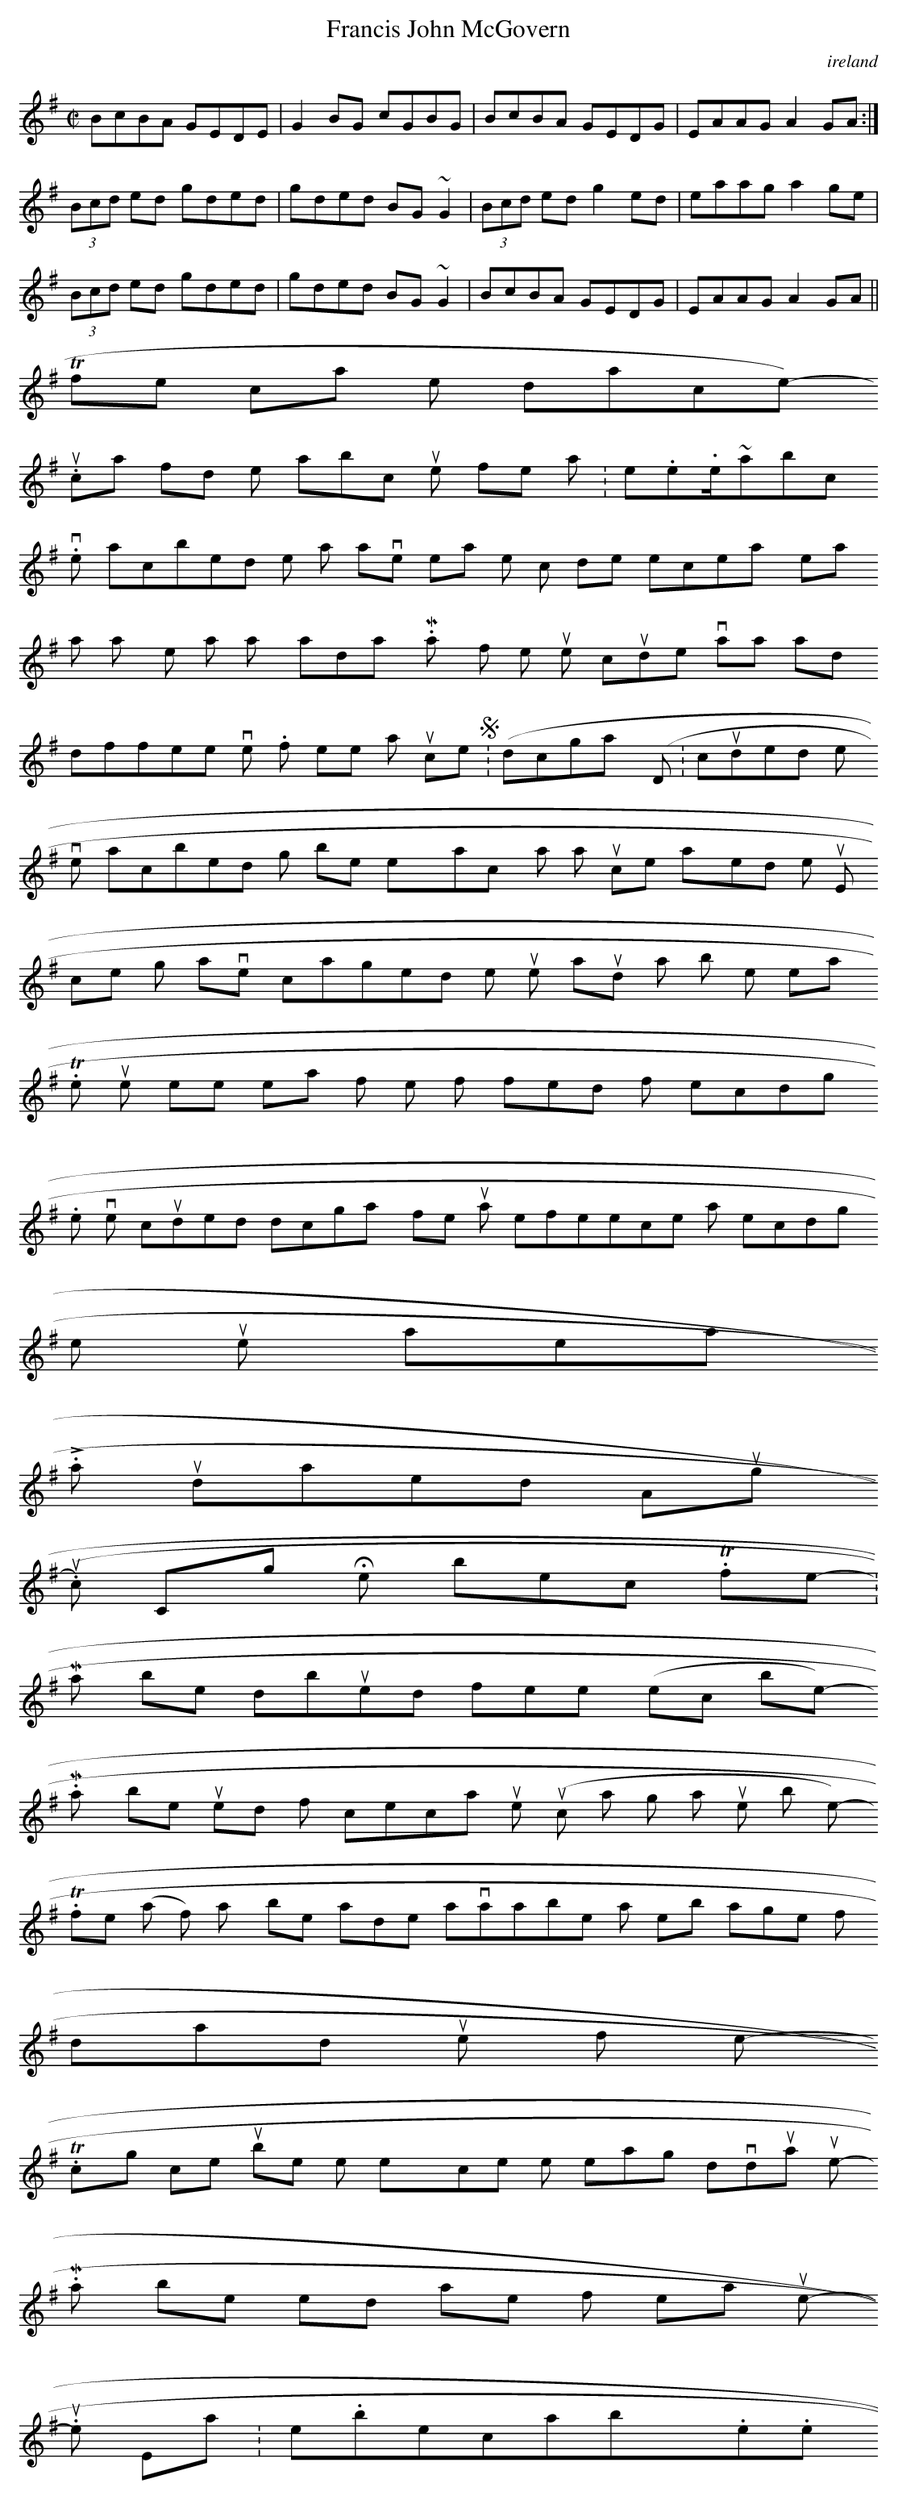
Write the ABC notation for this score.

X:1
T:Francis John McGovern
O:ireland
M:C|
L:1/8
K:G
BcBA GEDE|G2BG cGBG|BcBA GEDG|EAAG A2GA:|
(3Bcd ed gded|gded BG~G2|(3Bcd ed g2ed|eaag a2ge|
(3Bcd ed gded|gded BG~G2|BcBA GEDG|EAAG A2GA||
This file contains 12 set dances (#1 - #12).
You can find more abc tune files at http://home1.swipnet.se/~w-11382/abc.htm
I've transcribed them as I have learnt them, which does not necessarily mean
that I play them that way nowadays. Many of the tunes include variations and
different versions. If there is a source (S:) or discography (D:) included the
version transcribed might still not be exactly as that source played the tune,
since I might have changed the tune around a bit when I learnt it.
The tunes were learnt from sessions, from friends or from recordings.
When I've included discography, it's often just a reference to what recordings
the tune appears on.
Last updated 27 August 1998.
(c) Copyright 1997-1998 Henrik Norbeck. This file:
- May be distributed freely (with restrictions below).
- May not be used for commercial purposes (such as printing a tune book to sell).
- This file (or parts of it) may not be made available on a web page for
download without permission from me.
- This copyright notice must be kept, except when e-mailing individual tunes.
- May be printed on paper for personal use.
- Questions? E-mail: henrik.norbeck@mailbox.swipnet.se
